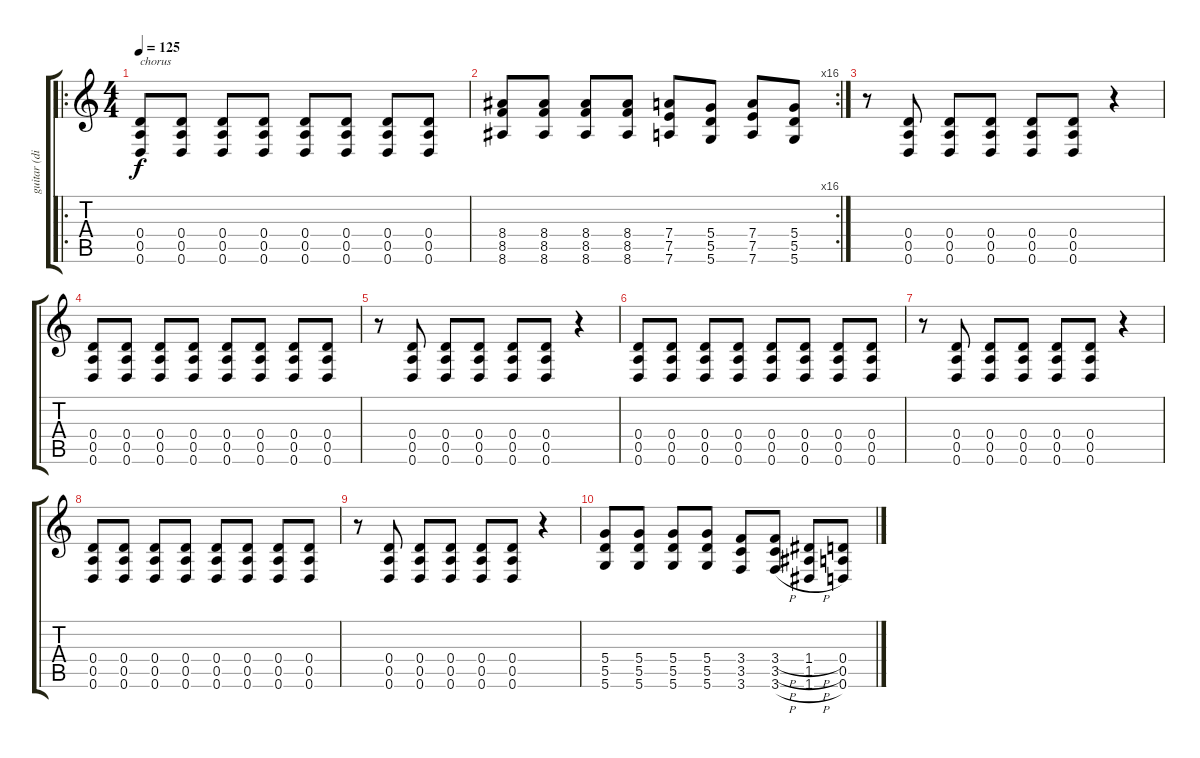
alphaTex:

\track ("guitar (distortion)" "guitar (di") {instrument overdrivenguitar}
\staff {score tabs}
\tuning (E4 B3 G3 D3 A2 D2) {hide}
\ro
\ts (4 4)
\tempo 125
\clef g2
\ks c
(0.4 0.5 0.6).8{txt "chorus" dy f} (0.4 0.5 0.6).8 (0.4 0.5 0.6).8 (0.4 0.5 0.6).8 (0.4 0.5 0.6).8 (0.4 0.5 0.6).8 (0.4 0.5 0.6).8 (0.4 0.5 0.6).8 |
\rc 16
(8.4 8.5 8.6).8 (8.4 8.5 8.6).8 (8.4 8.5 8.6).8 (8.4 8.5 8.6).8 (7.4 7.5 7.6).8 (5.4 5.5 5.6).8 (7.4 7.5 7.6).8 (5.4 5.5 5.6).8 |
r.8 (0.4 0.5 0.6).8 (0.4 0.5 0.6).8 (0.4 0.5 0.6).8 (0.4 0.5 0.6).8 (0.4 0.5 0.6).8 r.4 |
(0.4 0.5 0.6).8 (0.4 0.5 0.6).8 (0.4 0.5 0.6).8 (0.4 0.5 0.6).8 (0.4 0.5 0.6).8 (0.4 0.5 0.6).8 (0.4 0.5 0.6).8 (0.4 0.5 0.6).8 |
r.8 (0.4 0.5 0.6).8 (0.4 0.5 0.6).8 (0.4 0.5 0.6).8 (0.4 0.5 0.6).8 (0.4 0.5 0.6).8 r.4 |
(0.4 0.5 0.6).8 (0.4 0.5 0.6).8 (0.4 0.5 0.6).8 (0.4 0.5 0.6).8 (0.4 0.5 0.6).8 (0.4 0.5 0.6).8 (0.4 0.5 0.6).8 (0.4 0.5 0.6).8 |
r.8 (0.4 0.5 0.6).8 (0.4 0.5 0.6).8 (0.4 0.5 0.6).8 (0.4 0.5 0.6).8 (0.4 0.5 0.6).8 r.4 |
(0.4 0.5 0.6).8 (0.4 0.5 0.6).8 (0.4 0.5 0.6).8 (0.4 0.5 0.6).8 (0.4 0.5 0.6).8 (0.4 0.5 0.6).8 (0.4 0.5 0.6).8 (0.4 0.5 0.6).8 |
r.8 (0.4 0.5 0.6).8 (0.4 0.5 0.6).8 (0.4 0.5 0.6).8 (0.4 0.5 0.6).8 (0.4 0.5 0.6).8 r.4 |
(5.4 5.5 5.6).8 (5.4 5.5 5.6).8 (5.4 5.5 5.6).8 (5.4 5.5 5.6).8 (3.4 3.5 3.6).8 (3.4{h} 3.5{h} 3.6{h}).8 (1.4{h} 1.5{h} 1.6{h}).8 (0.4 0.5 0.6).8
